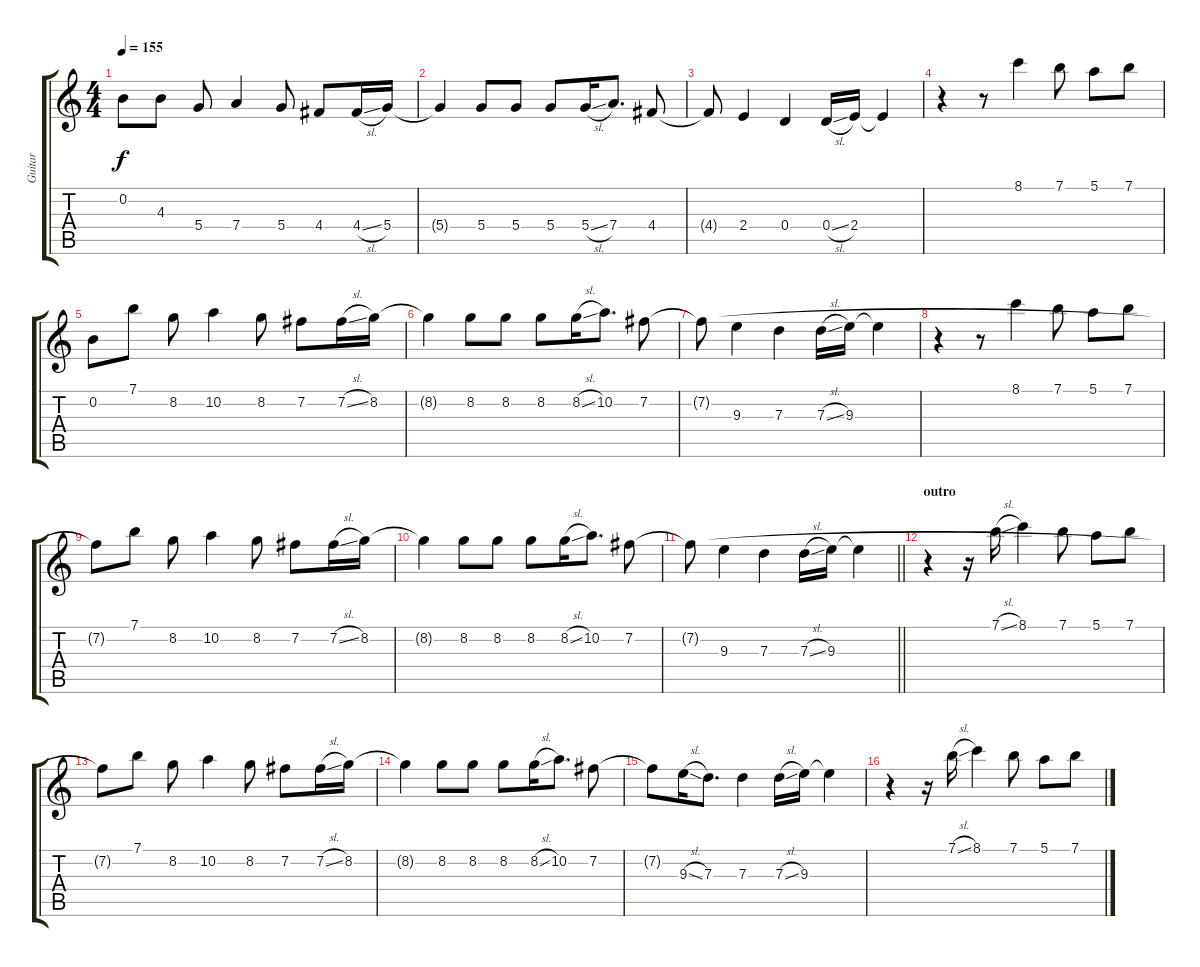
\track ("Guitar" "Guitar") {instrument electricguitarjazz}
\staff {score tabs}
\tuning (E4 B3 G3 D3 A2 E2) {hide}
\ts (4 4)
\tempo 155
\clef g2
\ks c
0.2.8{dy f} 4.3.8 5.4.8 7.4.4 5.4.8 4.4.8 4.4{sl}.16 5.4.16 |
5.4{t}.4 5.4.8 5.4.8 5.4.8 5.4{sl}.16 7.4.8{d} 4.4.8 |
4.4{t}.8 2.4.4 0.4.4 0.4{sl}.16 2.4.16 2.4{t}.4 |
r.4 r.8 8.1.4 7.1.8 5.1.8 7.1.8 |
0.2.8 7.1.8 8.2.8 10.2.4 8.2.8 7.2.8 7.2{sl}.16 8.2.16 |
8.2{t}.4 8.2.8 8.2.8 8.2.8 8.2{sl}.16 10.2.8{d} 7.2.8 |
7.2{t}.8 9.3.4 7.3.4 7.3{sl}.16 9.3.16 9.3{t}.4 |
r.4 r.8 8.1.4 7.1.8 5.1.8 7.1.8 |
7.2{t}.8 7.1.8 8.2.8 10.2.4 8.2.8 7.2.8 7.2{sl}.16 8.2.16 |
8.2{t}.4 8.2.8 8.2.8 8.2.8 8.2{sl}.16 10.2.8{d} 7.2.8 |
\barLineRight lightlight
7.2{t}.8 9.3.4 7.3.4 7.3{sl}.16 9.3.16 9.3{t}.4 |
\section ("" "outro")
r.4 r.16 7.1{sl}.16 8.1.4 7.1.8 5.1.8 7.1.8 |
7.2{t}.8 7.1.8 8.2.8 10.2.4 8.2.8 7.2.8 7.2{sl}.16 8.2.16 |
8.2{t}.4 8.2.8 8.2.8 8.2.8 8.2{sl}.16 10.2.8{d} 7.2.8 |
7.2{t}.8 9.3{sl}.16 7.3.8{d} 7.3.4 7.3{sl}.16 9.3.16 9.3{t}.4 |
r.4 r.16 7.1{sl}.16 8.1.4 7.1.8 5.1.8 7.1.8
